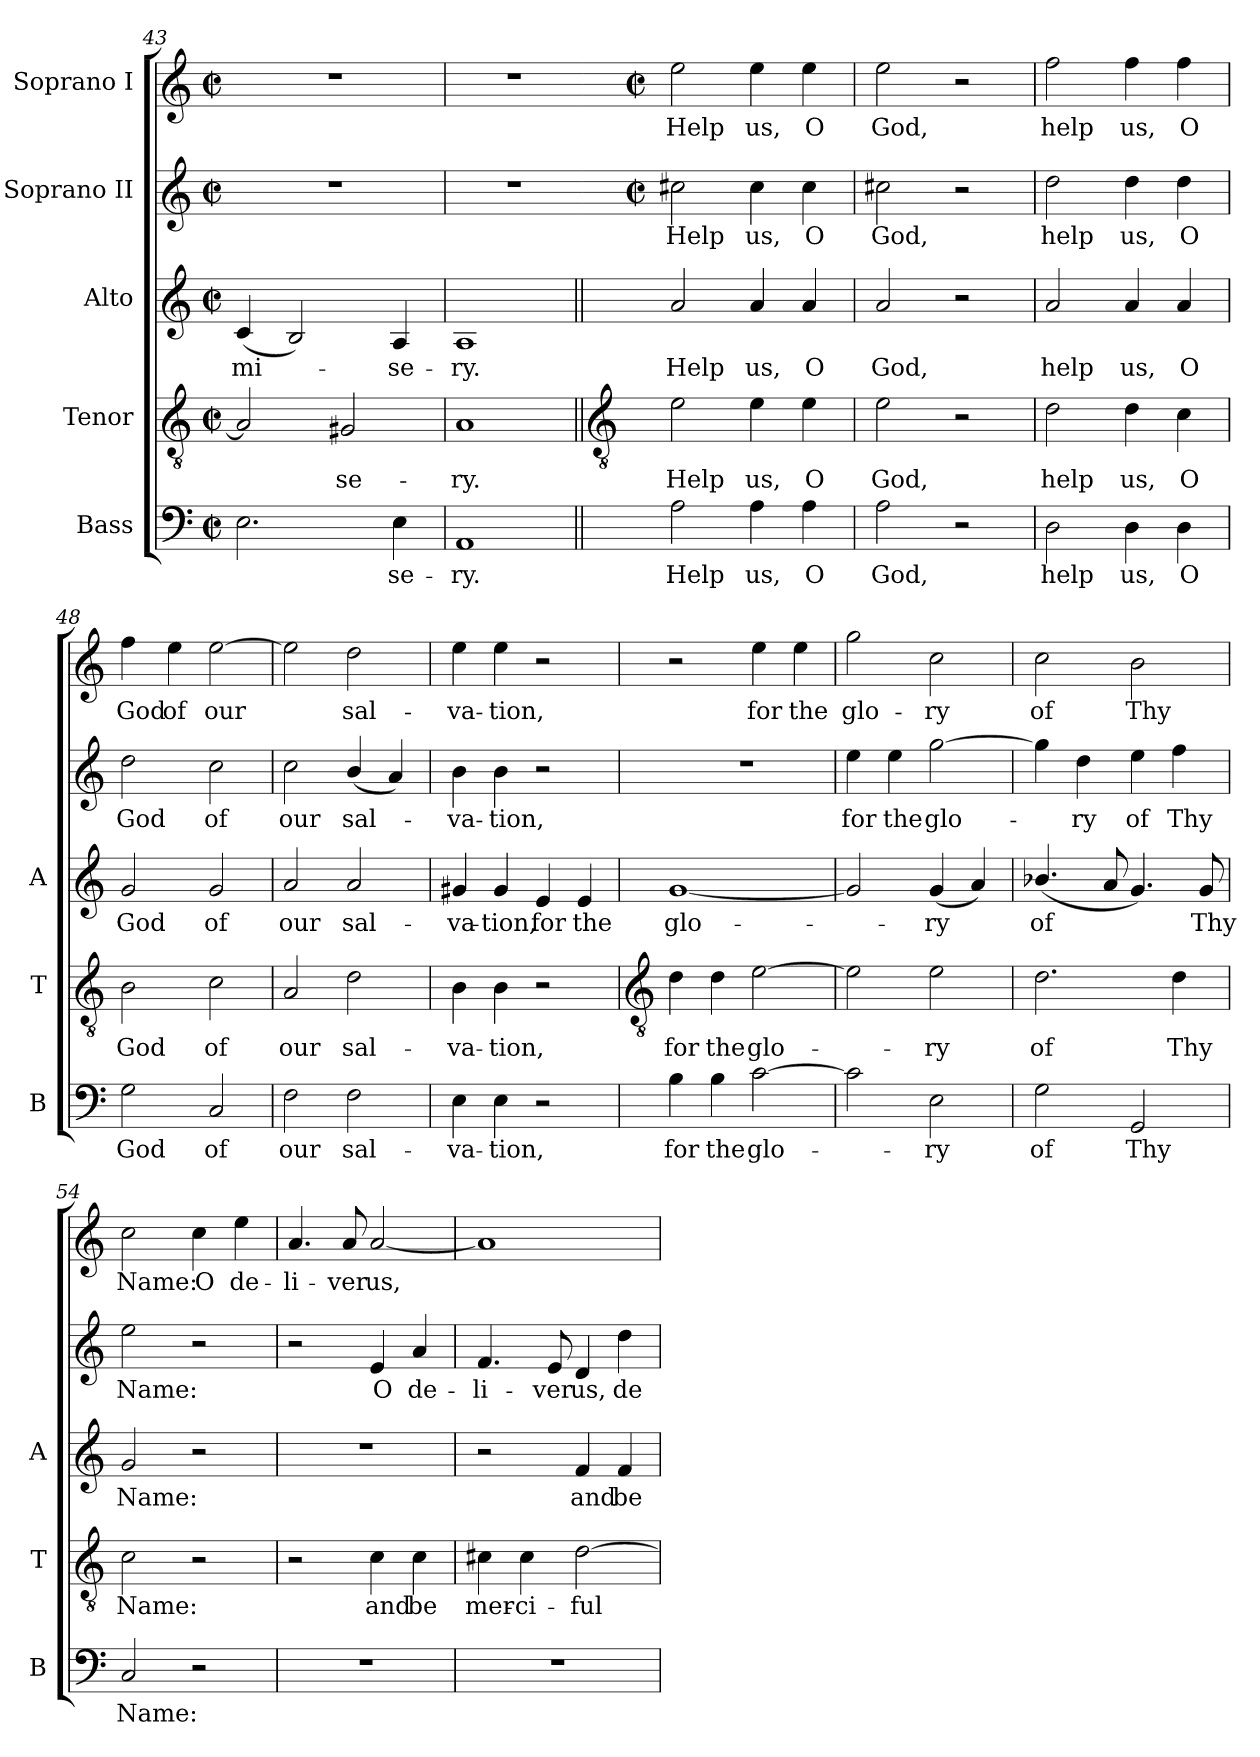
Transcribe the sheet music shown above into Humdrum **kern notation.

**kern	**text	**kern	**text	**kern	**text	**kern	**text	**kern	**text
*part5	*part5	*part4	*part4	*part3	*part3	*part2	*part2	*part1	*part1
*staff5	*staff5	*staff4	*staff4	*staff3	*staff3	*staff2	*staff2	*staff1	*staff1
*I"Bass	*	*I"Tenor	*	*I"Alto	*	*I"Soprano II	*	*I"Soprano I	*
*I'B	*	*I'T	*	*I'A	*	*	*	*	*
*clefF4	*	*clefGv2	*	*clefG2	*	*clefG2	*	*clefG2	*
*k[]	*	*k[]	*	*k[]	*	*k[]	*	*k[]	*
*C:	*	*C:	*	*C:	*	*C:	*	*C:	*
*M2/2	*	*M2/2	*	*M2/2	*	*M2/2	*	*M2/2	*
*met(c|)	*	*met(c|)	*	*met(c|)	*	*met(c|)	*	*met(c|)	*
=43	=43	=43	=43	=43	=43	=43	=43	=43	=43
!	!	!	!	!	!LO:LY:b	!	!	!	!
2.E	.	2A]	.	(<4c	mi-	1r	.	1r	.
.	.	.	.	2B)	.	.	.	.	.
!	!	!	!LO:LY:b	!	!	!	!	!	!
.	.	2G#X	se-	.	.	.	.	.	.
!	!LO:LY:b	!	!	!	!LO:LY:b	!	!	!	!
4E	se-	.	.	4A	se-	.	.	.	.
=44	=44	=44	=44	=44	=44	=44	=44	=44	=44
!	!LO:LY:b	!	!LO:LY:b	!	!LO:LY:b	!	!	!	!
1AA	-ry.	1A	-ry.	1A	-ry.	1r	.	1r	.
!!LO:LB:g=z
=45||	=45	=45||	=45	=45||	=45	=45	=45	=45	=45
*	*	*clefGv2	*	*	*	*	*	*	*
*	*	*	*	*	*	*k[]	*	*k[]	*
*	*	*	*	*	*	*C:	*	*C:	*
*	*	*	*	*	*	*M2/2	*	*M2/2	*
*	*	*	*	*	*	*met(c|)	*	*met(c|)	*
!	!LO:LY:b	!	!LO:LY:b	!	!LO:LY:b	!	!LO:LY:b	!	!LO:LY:b
2A	Help	2e	Help	2a	Help	2cc#X	Help	2ee	Help
!	!LO:LY:b	!	!LO:LY:b	!	!LO:LY:b	!	!LO:LY:b	!	!LO:LY:b
4A	us,	4e	us,	4a	us,	4cc#	us,	4ee	us,
!	!LO:LY:b	!	!LO:LY:b	!	!LO:LY:b	!	!LO:LY:b	!	!LO:LY:b
4A	O	4e	O	4a	O	4cc#	O	4ee	O
=46	=46	=46	=46	=46	=46	=46	=46	=46	=46
!	!LO:LY:b	!	!LO:LY:b	!	!LO:LY:b	!	!LO:LY:b	!	!LO:LY:b
2A	God,	2e	God,	2a	God,	2cc#X	God,	2ee	God,
2r	.	2r	.	2r	.	2r	.	2r	.
=47	=47	=47	=47	=47	=47	=47	=47	=47	=47
!	!LO:LY:b	!	!LO:LY:b	!	!LO:LY:b	!	!LO:LY:b	!	!LO:LY:b
2D	help	2d	help	2a	help	2dd	help	2ff	help
!	!LO:LY:b	!	!LO:LY:b	!	!LO:LY:b	!	!LO:LY:b	!	!LO:LY:b
4D	us,	4d	us,	4a	us,	4dd	us,	4ff	us,
!	!LO:LY:b	!	!LO:LY:b	!	!LO:LY:b	!	!LO:LY:b	!	!LO:LY:b
4D	O	4c	O	4a	O	4dd	O	4ff	O
=48	=48	=48	=48	=48	=48	=48	=48	=48	=48
!	!LO:LY:b	!	!LO:LY:b	!	!LO:LY:b	!	!LO:LY:b	!	!LO:LY:b
2G	God	2B	God	2g	God	2dd	God	4ff	God
!	!	!	!	!	!	!	!	!	!LO:LY:b
.	.	.	.	.	.	.	.	4ee	of
!	!LO:LY:b	!	!LO:LY:b	!	!LO:LY:b	!	!LO:LY:b	!	!LO:LY:b
2C	of	2c	of	2g	of	2cc	of	[2ee	our
=49	=49	=49	=49	=49	=49	=49	=49	=49	=49
!	!LO:LY:b	!	!LO:LY:b	!	!LO:LY:b	!	!LO:LY:b	!	!
2F	our	2A	our	2a	our	2cc	our	2ee]	.
!	!LO:LY:b	!	!LO:LY:b	!	!LO:LY:b	!	!LO:LY:b	!	!LO:LY:b
2F	sal-	2d	sal-	2a	sal-	(<4b/	sal-	2dd	sal-
.	.	.	.	.	.	4a)	.	.	.
=50	=50	=50	=50	=50	=50	=50	=50	=50	=50
!	!LO:LY:b	!	!LO:LY:b	!	!LO:LY:b	!	!LO:LY:b	!	!LO:LY:b
4E	-va-	4B	-va-	4g#X	-va-	4b	va-	4ee	-va-
!	!LO:LY:b	!	!LO:LY:b	!	!LO:LY:b	!	!LO:LY:b	!	!LO:LY:b
4E	-tion,	4B	-tion,	4g#	-tion,	4b	-tion,	4ee	-tion,
!	!	!	!	!	!LO:LY:b	!	!	!	!
2r	.	2r	.	4e	for	2r	.	2r	.
!	!	!	!	!	!LO:LY:b	!	!	!	!
.	.	.	.	4e	the	.	.	.	.
!!LO:LB:g=z
=51	=51	=51	=51	=51	=51	=51	=51	=51	=51
*	*	*clefGv2	*	*	*	*	*	*	*
!	!LO:LY:b	!	!LO:LY:b	!	!LO:LY:b	!	!	!	!
4B	for	4d	for	[1g	glo-	1r	.	2r	.
!	!LO:LY:b	!	!LO:LY:b	!	!	!	!	!	!
4B	the	4d	the	.	.	.	.	.	.
!	!LO:LY:b	!	!LO:LY:b	!	!	!	!	!	!LO:LY:b
[2c	glo-	[2e	glo-	.	.	.	.	4ee	for
!	!	!	!	!	!	!	!	!	!LO:LY:b
.	.	.	.	.	.	.	.	4ee	the
=52	=52	=52	=52	=52	=52	=52	=52	=52	=52
!	!	!	!	!	!	!	!LO:LY:b	!	!LO:LY:b
2c]	.	2e]	.	2g]	.	4ee	for	2gg	glo-
!	!	!	!	!	!	!	!LO:LY:b	!	!
.	.	.	.	.	.	4ee	the	.	.
!	!LO:LY:b	!	!LO:LY:b	!	!LO:LY:b	!	!LO:LY:b	!	!LO:LY:b
2E	ry	2e	ry	(<4g	ry	[2gg	glo-	2cc	-ry
.	.	.	.	4a)	.	.	.	.	.
=53	=53	=53	=53	=53	=53	=53	=53	=53	=53
!	!LO:LY:b	!	!LO:LY:b	!	!LO:LY:b	!	!	!	!LO:LY:b
2G	of	2.d	of	(<4.b-X/	of	4gg]	.	2cc	of
!	!	!	!	!	!	!	!LO:LY:b	!	!
.	.	.	.	.	.	4dd	ry	.	.
.	.	.	.	8a	.	.	.	.	.
!	!LO:LY:b	!	!	!	!	!	!LO:LY:b	!	!LO:LY:b
2GG	Thy	.	.	4.g)	.	4ee	of	2b	Thy
!	!	!	!LO:LY:b	!	!	!	!LO:LY:b	!	!
.	.	4d	Thy	.	.	4ff	Thy	.	.
!	!	!	!	!	!LO:LY:b	!	!	!	!
.	.	.	.	8g	Thy	.	.	.	.
=54	=54	=54	=54	=54	=54	=54	=54	=54	=54
!	!LO:LY:b	!	!LO:LY:b	!	!LO:LY:b	!	!LO:LY:b	!	!LO:LY:b
2C	Name:	2c	Name:	2g	Name:	2ee	Name:	2cc	Name:
!	!	!	!	!	!	!	!	!	!LO:LY:b
2r	.	2r	.	2r	.	2r	.	4cc	O
!	!	!	!	!	!	!	!	!	!LO:LY:b
.	.	.	.	.	.	.	.	4ee	de-
=55	=55	=55	=55	=55	=55	=55	=55	=55	=55
!	!	!	!	!	!	!	!	!	!LO:LY:b
1r	.	2r	.	1r	.	2r	.	4.a	-li-
!	!	!	!	!	!	!	!	!	!LO:LY:b
.	.	.	.	.	.	.	.	8a	-ver
!	!	!	!LO:LY:b	!	!	!	!LO:LY:b	!	!LO:LY:b
.	.	4c	and	.	.	4e	O	[2a	us,
!	!	!	!LO:LY:b	!	!	!	!LO:LY:b	!	!
.	.	4c	be	.	.	4a	de-	.	.
=56	=56	=56	=56	=56	=56	=56	=56	=56	=56
!	!	!	!LO:LY:b	!	!	!	!LO:LY:b	!	!
1r	.	4c#X	mer-	2r	.	4.f	-li-	1a]	.
!	!	!	!LO:LY:b	!	!	!	!	!	!
.	.	4c#	-ci-	.	.	.	.	.	.
!	!	!	!	!	!	!	!LO:LY:b	!	!
.	.	.	.	.	.	8e	-ver	.	.
!	!	!	!LO:LY:b	!	!LO:LY:b	!	!LO:LY:b	!	!
.	.	[2d	-ful	4f	and	4d	us,	.	.
!	!	!	!	!	!LO:LY:b	!	!LO:LY:b	!	!
.	.	.	.	4f	be	4dd	de-	.	.
=	=	=	=	=	=	=	=	=	=
*-	*-	*-	*-	*-	*-	*-	*-	*-	*-
